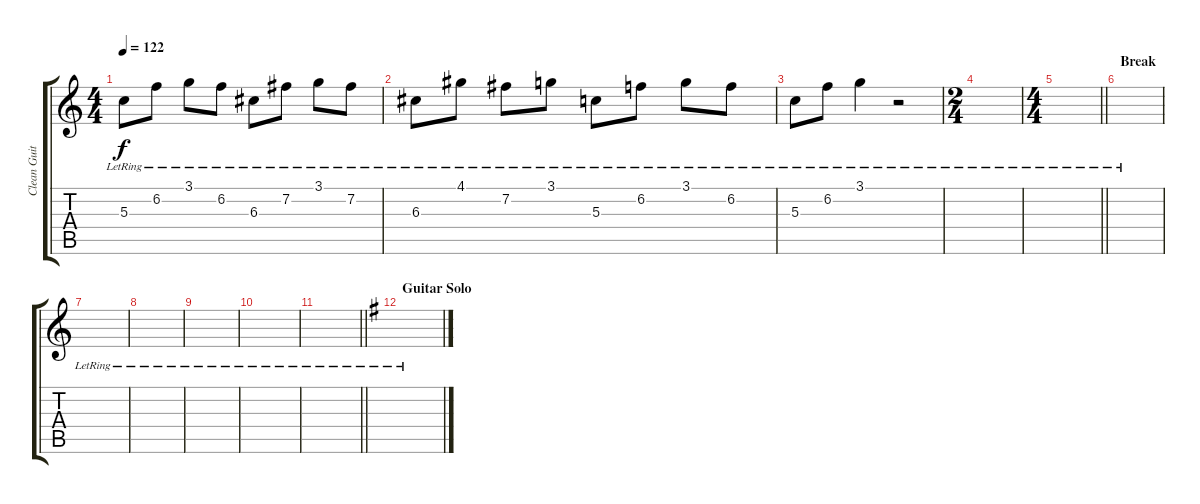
\track ("Clean Guitar" "Clean Guit") {instrument electricguitarclean}
\staff {score tabs}
\tuning (E4 B3 G3 D3 A2 E2) {hide}
\ts (4 4)
\tempo 122
\clef g2
\ks c
5.3{lr}.8{dy f} 6.2{lr}.8 3.1{lr}.8 6.2{lr}.8 6.3{lr}.8 7.2{lr}.8 3.1{lr}.8 7.2{lr}.8 |
6.3{lr}.8 4.1{lr}.8 7.2{lr}.8 3.1{lr}.8 5.3{lr}.8 6.2{lr}.8 3.1{lr}.8 6.2{lr}.8 |
5.3{lr}.8 6.2{lr}.8 3.1{lr}.4 r.2 |
\ts (2 4)
|
\ts (4 4)
\barLineRight lightlight
|
\section ("" "Break")
|
|
|
|
|
\barLineRight lightlight
|
\section ("" "Guitar Solo")
\ks g
